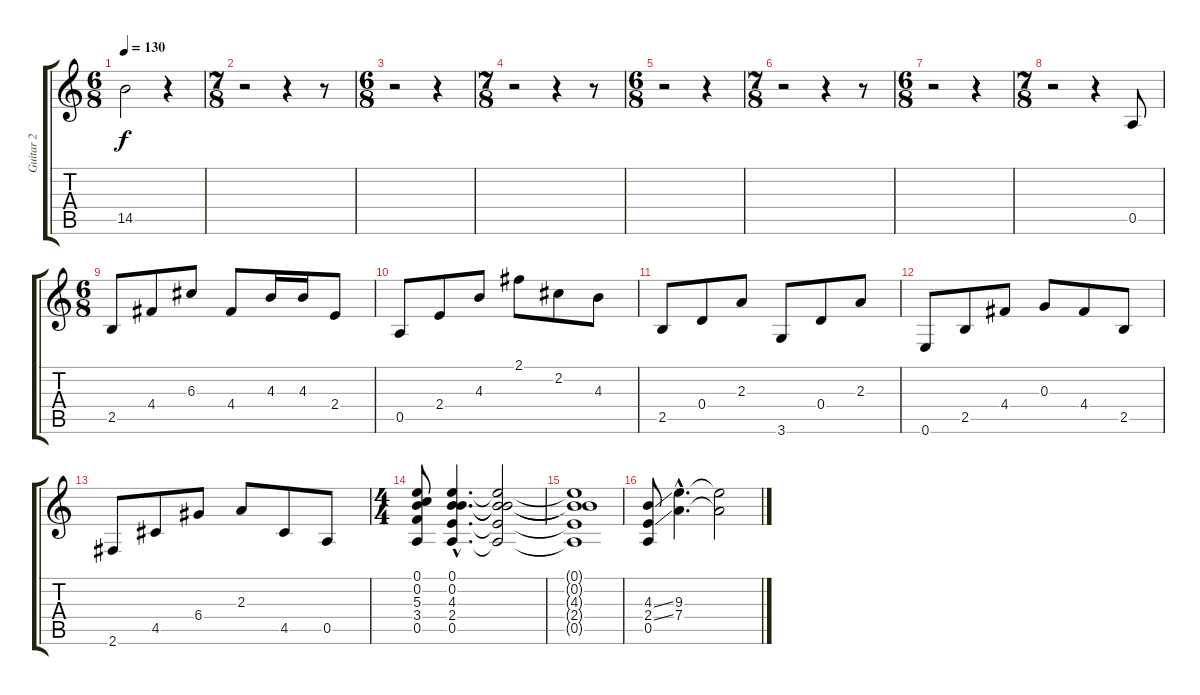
\track ("Guitar 2" "Guitar 2") {instrument overdrivenguitar}
\staff {score tabs}
\tuning (E4 B3 G3 D3 A2 E2) {hide}
\ts (6 8)
\tempo 130
\clef g2
\ks c
14.5{t}.2{dy f} r.4 |
\ts (7 8)
r.2 r.4 r.8 |
\ts (6 8)
r.2 r.4 |
\ts (7 8)
r.2 r.4 r.8 |
\ts (6 8)
r.2 r.4 |
\ts (7 8)
r.2 r.4 r.8 |
\ts (6 8)
r.2 r.4 |
\ts (7 8)
r.2 r.4 0.5.8 |
\ts (6 8)
2.5.8 4.4.8 6.3.8 4.4.8 4.3.16 4.3.16 2.4.8 |
0.5.8 2.4.8 4.3.8 2.1.8 2.2.8 4.3.8 |
2.5.8 0.4.8 2.3.8 3.6.8 0.4.8 2.3.8 |
0.6.8 2.5.8 4.4.8 0.3.8 4.4.8 2.5.8 |
2.6.8 4.5.8 6.4.8 2.3.8 4.5.8 0.5.8 |
\ts (4 4)
(0.1 0.2 5.3 3.4 0.5).8 (0.1{hac} 0.2{hac} 4.3{hac} 2.4{hac} 0.5{hac}).4{d} (0.1{t} 0.2{t} 4.3{t} 2.4{t} 0.5{t}).2 |
(0.1{t} 0.2{t} 4.3{t} 2.4{t} 0.5{t}).1 |
(4.3{ss} 2.4{ss} 0.5).8 (9.3{hac} 7.4{hac}).4{d} (9.3{t} 7.4{t}).2
